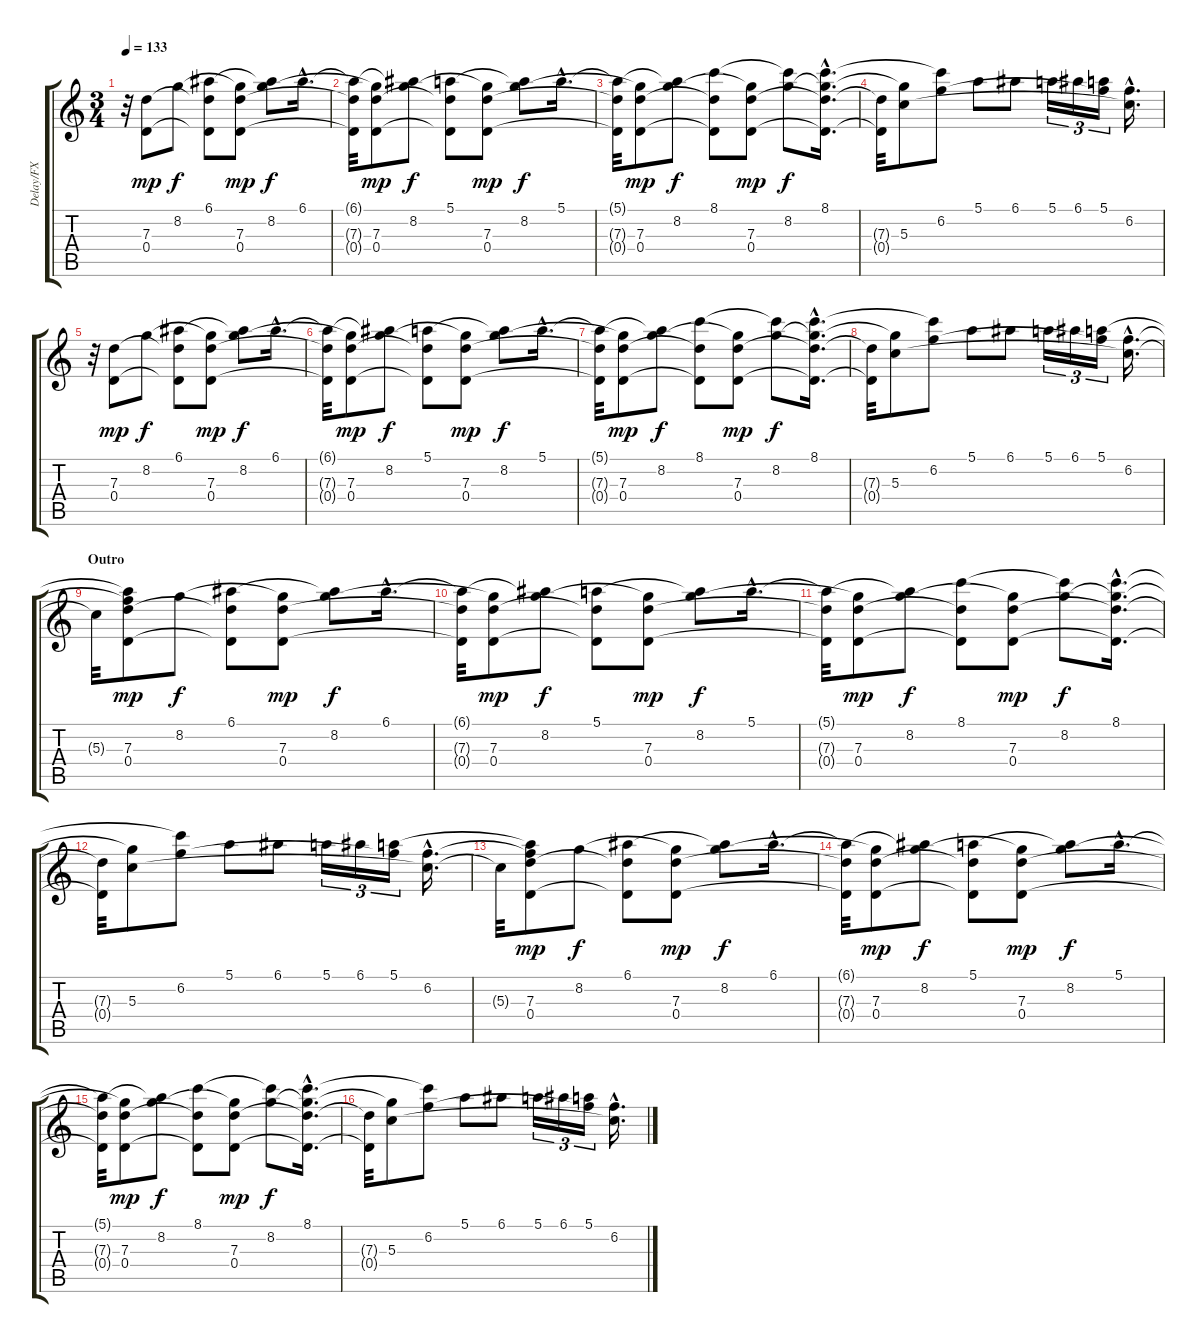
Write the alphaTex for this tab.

\track ("Delay/FX" "Delay/FX") {instrument acousticguitarsteel}
\staff {score tabs}
\tuning (E4 B3 G3 D3 A2 E2) {hide}
\ts (3 4)
\tempo 133
\clef g2
\ks c
r.32{dy f volume 10} (7.3 0.4).8{dy mp} 8.2.8{dy f} (6.1 7.3{t} 0.4{t}).8 (8.2{t} 7.3 0.4).8{dy mp} (6.1{t} 8.2).8{dy f} 6.1{hac}.16{d} |
(6.1{t} 7.3{t} 0.4{t}).32 (8.2{t} 7.3 0.4).8{dy mp} (6.1{t} 8.2).8{dy f} (5.1 7.3{t} 0.4{t}).8 (8.2{t} 7.3 0.4).8{dy mp} (5.1{t} 8.2).8{dy f} 5.1{hac}.16{d} |
(5.1{t} 7.3{t} 0.4{t}).32 (8.2{t} 7.3 0.4).8{dy mp} (5.1{t} 8.2).8{dy f} (8.1 7.3{t} 0.4{t}).8 (8.2{t} 7.3 0.4).8{dy mp} (8.1{t} 8.2).8{dy f} (8.1{hac} 8.2{hac t} 7.3{hac t} 0.4{hac t}).16{d} |
(7.3{t} 0.4{t}).32 (8.2{t} 5.3).8 (8.1{t} 6.2).8 5.1.8 6.1.8 5.1.16{tu (3 2)} 6.1.16{tu (3 2)} (5.1 6.2{t}).16{tu (3 2)} (6.2{hac} 5.3{hac t}).16{d} |
r.32 (7.3 0.4).8{dy mp} 8.2.8{dy f} (6.1 7.3{t} 0.4{t}).8 (8.2{t} 7.3 0.4).8{dy mp} (6.1{t} 8.2).8{dy f} 6.1{hac}.16{d} |
(6.1{t} 7.3{t} 0.4{t}).32 (8.2{t} 7.3 0.4).8{dy mp} (6.1{t} 8.2).8{dy f} (5.1 7.3{t} 0.4{t}).8 (8.2{t} 7.3 0.4).8{dy mp} (5.1{t} 8.2).8{dy f} 5.1{hac}.16{d} |
(5.1{t} 7.3{t} 0.4{t}).32 (8.2{t} 7.3 0.4).8{dy mp} (5.1{t} 8.2).8{dy f} (8.1 7.3{t} 0.4{t}).8 (8.2{t} 7.3 0.4).8{dy mp} (8.1{t} 8.2).8{dy f} (8.1{hac} 8.2{hac t} 7.3{hac t} 0.4{hac t}).16{d} |
(7.3{t} 0.4{t}).32 (8.2{t} 5.3).8 (8.1{t} 6.2).8 5.1.8 6.1.8 5.1.16{tu (3 2)} 6.1.16{tu (3 2)} (5.1 6.2{t}).16{tu (3 2)} (6.2{hac} 5.3{hac t}).16{d} |
\section ("" "Outro ")
5.3{t}.32 (5.1{t} 6.2{t} 7.3 0.4).8{dy mp} 8.2.8{dy f} (6.1 7.3{t} 0.4{t}).8 (8.2{t} 7.3 0.4).8{dy mp} (6.1{t} 8.2).8{dy f} 6.1{hac}.16{d} |
(6.1{t} 7.3{t} 0.4{t}).32 (8.2{t} 7.3 0.4).8{dy mp} (6.1{t} 8.2).8{dy f} (5.1 7.3{t} 0.4{t}).8 (8.2{t} 7.3 0.4).8{dy mp} (5.1{t} 8.2).8{dy f} 5.1{hac}.16{d} |
(5.1{t} 7.3{t} 0.4{t}).32 (8.2{t} 7.3 0.4).8{dy mp} (5.1{t} 8.2).8{dy f} (8.1 7.3{t} 0.4{t}).8 (8.2{t} 7.3 0.4).8{dy mp} (8.1{t} 8.2).8{dy f} (8.1{hac} 8.2{hac t} 7.3{hac t} 0.4{hac t}).16{d} |
(7.3{t} 0.4{t}).32 (8.2{t} 5.3).8 (8.1{t} 6.2).8 5.1.8 6.1.8 5.1.16{tu (3 2)} 6.1.16{tu (3 2)} (5.1 6.2{t}).16{tu (3 2)} (6.2{hac} 5.3{hac t}).16{d} |
5.3{t}.32 (5.1{t} 6.2{t} 7.3 0.4).8{dy mp} 8.2.8{dy f} (6.1 7.3{t} 0.4{t}).8 (8.2{t} 7.3 0.4).8{dy mp} (6.1{t} 8.2).8{dy f} 6.1{hac}.16{d} |
(6.1{t} 7.3{t} 0.4{t}).32 (8.2{t} 7.3 0.4).8{dy mp} (6.1{t} 8.2).8{dy f} (5.1 7.3{t} 0.4{t}).8 (8.2{t} 7.3 0.4).8{dy mp} (5.1{t} 8.2).8{dy f} 5.1{hac}.16{d} |
(5.1{t} 7.3{t} 0.4{t}).32 (8.2{t} 7.3 0.4).8{dy mp} (5.1{t} 8.2).8{dy f} (8.1 7.3{t} 0.4{t}).8 (8.2{t} 7.3 0.4).8{dy mp} (8.1{t} 8.2).8{dy f} (8.1{hac} 8.2{hac t} 7.3{hac t} 0.4{hac t}).16{d} |
(7.3{t} 0.4{t}).32 (8.2{t} 5.3).8 (8.1{t} 6.2).8 5.1.8 6.1.8 5.1.16{tu (3 2)} 6.1.16{tu (3 2)} (5.1 6.2{t}).16{tu (3 2)} (6.2{hac} 5.3{hac t}).16{d}
